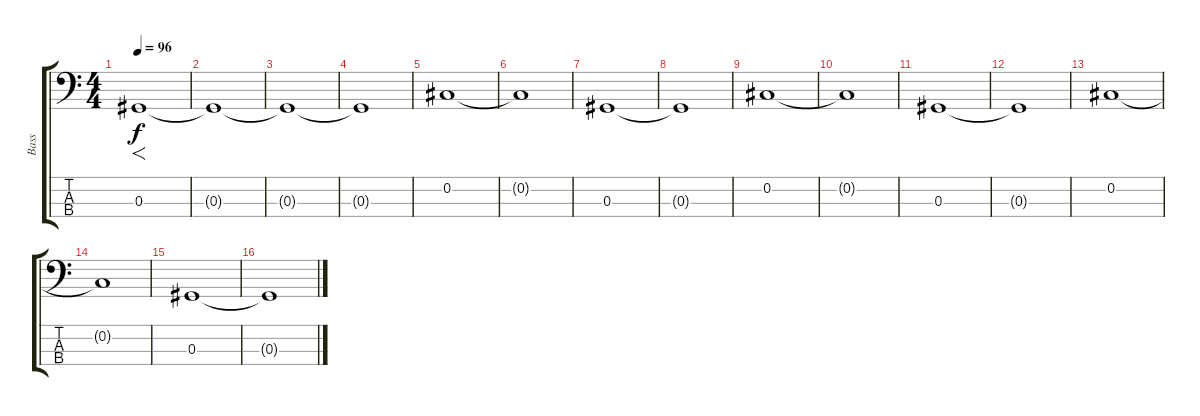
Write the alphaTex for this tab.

\track ("Bass" "Bass") {instrument electricbassfinger}
\staff {score tabs}
\tuning (Gb2 Db2 Ab1 Eb1) {hide}
\ts (4 4)
\tempo 96
\clef f4
\ks c
0.3.1{f dy f instrument electricbassfinger} |
0.3{t}.1 |
0.3{t}.1 |
0.3{t}.1 |
0.2.1 |
0.2{t}.1 |
0.3.1 |
0.3{t}.1 |
0.2.1 |
0.2{t}.1 |
0.3.1 |
0.3{t}.1 |
\section ("" "")
0.2.1 |
0.2{t}.1 |
0.3.1 |
0.3{t}.1
